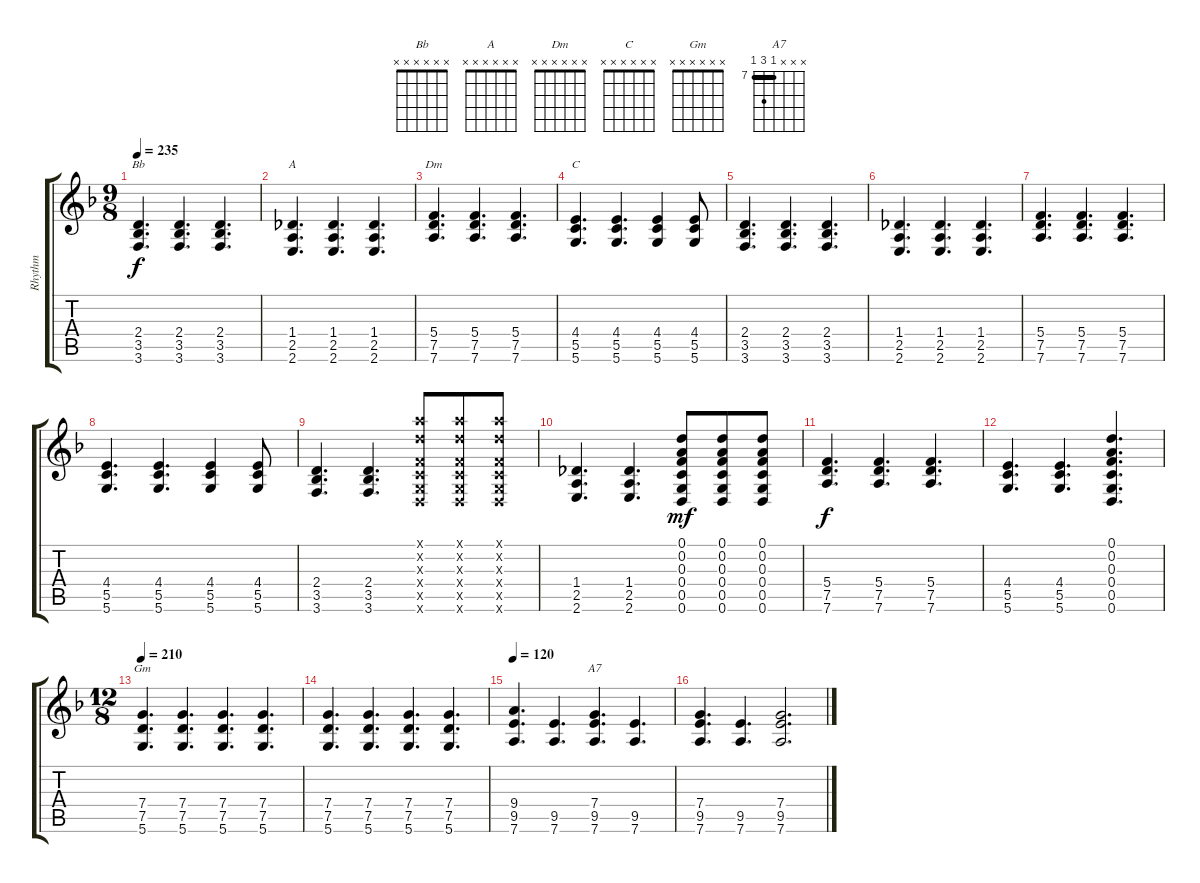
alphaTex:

\track ("Rhythm" "Rhythm") {instrument overdrivenguitar}
\staff {score tabs}
\tuning (D4 A3 F3 C3 G2 D2) {hide}
\chord ("Bb" x x x x x x)
\chord ("A" x x x x x x)
\chord ("Dm" x x x x x x)
\chord ("C" x x x x x x)
\chord ("Gm" x x x x x x)
\chord ("A7" x x x 7 9 7) {firstfret 7 barre 7}
\ts (9 8)
\tempo 235
\clef g2
\ks dminor
(2.4 3.5 3.6).4{d ch "Bb" dy f} (2.4 3.5 3.6).4{d} (2.4 3.5 3.6).4{d} |
(1.4 2.5 2.6).4{d ch "A"} (1.4 2.5 2.6).4{d} (1.4 2.5 2.6).4{d} |
(5.4 7.5 7.6).4{d ch "Dm"} (5.4 7.5 7.6).4{d} (5.4 7.5 7.6).4{d} |
(4.4 5.5 5.6).4{d ch "C"} (4.4 5.5 5.6).4{d} (4.4 5.5 5.6).4 (4.4 5.5 5.6).8 |
(2.4 3.5 3.6).4{d} (2.4 3.5 3.6).4{d} (2.4 3.5 3.6).4{d} |
(1.4 2.5 2.6).4{d} (1.4 2.5 2.6).4{d} (1.4 2.5 2.6).4{d} |
(5.4 7.5 7.6).4{d} (5.4 7.5 7.6).4{d} (5.4 7.5 7.6).4{d} |
(4.4 5.5 5.6).4{d} (4.4 5.5 5.6).4{d} (4.4 5.5 5.6).4 (4.4 5.5 5.6).8 |
(2.4 3.5 3.6).4{d} (2.4 3.5 3.6).4{d} (0.1{x} 12.2{x} 0.3{x} 0.4{x} 0.5{x} 0.6{x}).8 (0.1{x} 12.2{x} 0.3{x} 0.4{x} 0.5{x} 0.6{x}).8 (0.1{x} 12.2{x} 0.3{x} 0.4{x} 0.5{x} 0.6{x}).8 |
(1.4 2.5 2.6).4{d} (1.4 2.5 2.6).4{d} (0.1 0.2 0.3 0.4 0.5 0.6).8{dy mf} (0.1 0.2 0.3 0.4 0.5 0.6).8 (0.1 0.2 0.3 0.4 0.5 0.6).8 |
(5.4 7.5 7.6).4{d dy f} (5.4 7.5 7.6).4{d} (5.4 7.5 7.6).4{d} |
(4.4 5.5 5.6).4{d} (4.4 5.5 5.6).4{d} (0.1 0.2 0.3 0.4 0.5 0.6).4{d} |
\ts (12 8)
\tempo 210
(7.4 7.5 5.6).4{d ch "Gm"} (7.4 7.5 5.6).4{d} (7.4 7.5 5.6).4{d} (7.4 7.5 5.6).4{d} |
(7.4 7.5 5.6).4{d} (7.4 7.5 5.6).4{d} (7.4 7.5 5.6).4{d} (7.4 7.5 5.6).4{d} |
\tempo 120
(9.4 9.5 7.6).4{d} (9.5 7.6).4{d} (7.4 9.5 7.6).4{d ch "A7"} (9.5 7.6).4{d} |
(7.4 9.5 7.6).4{d} (9.5 7.6).4{d} (7.4 9.5 7.6).2{d}
